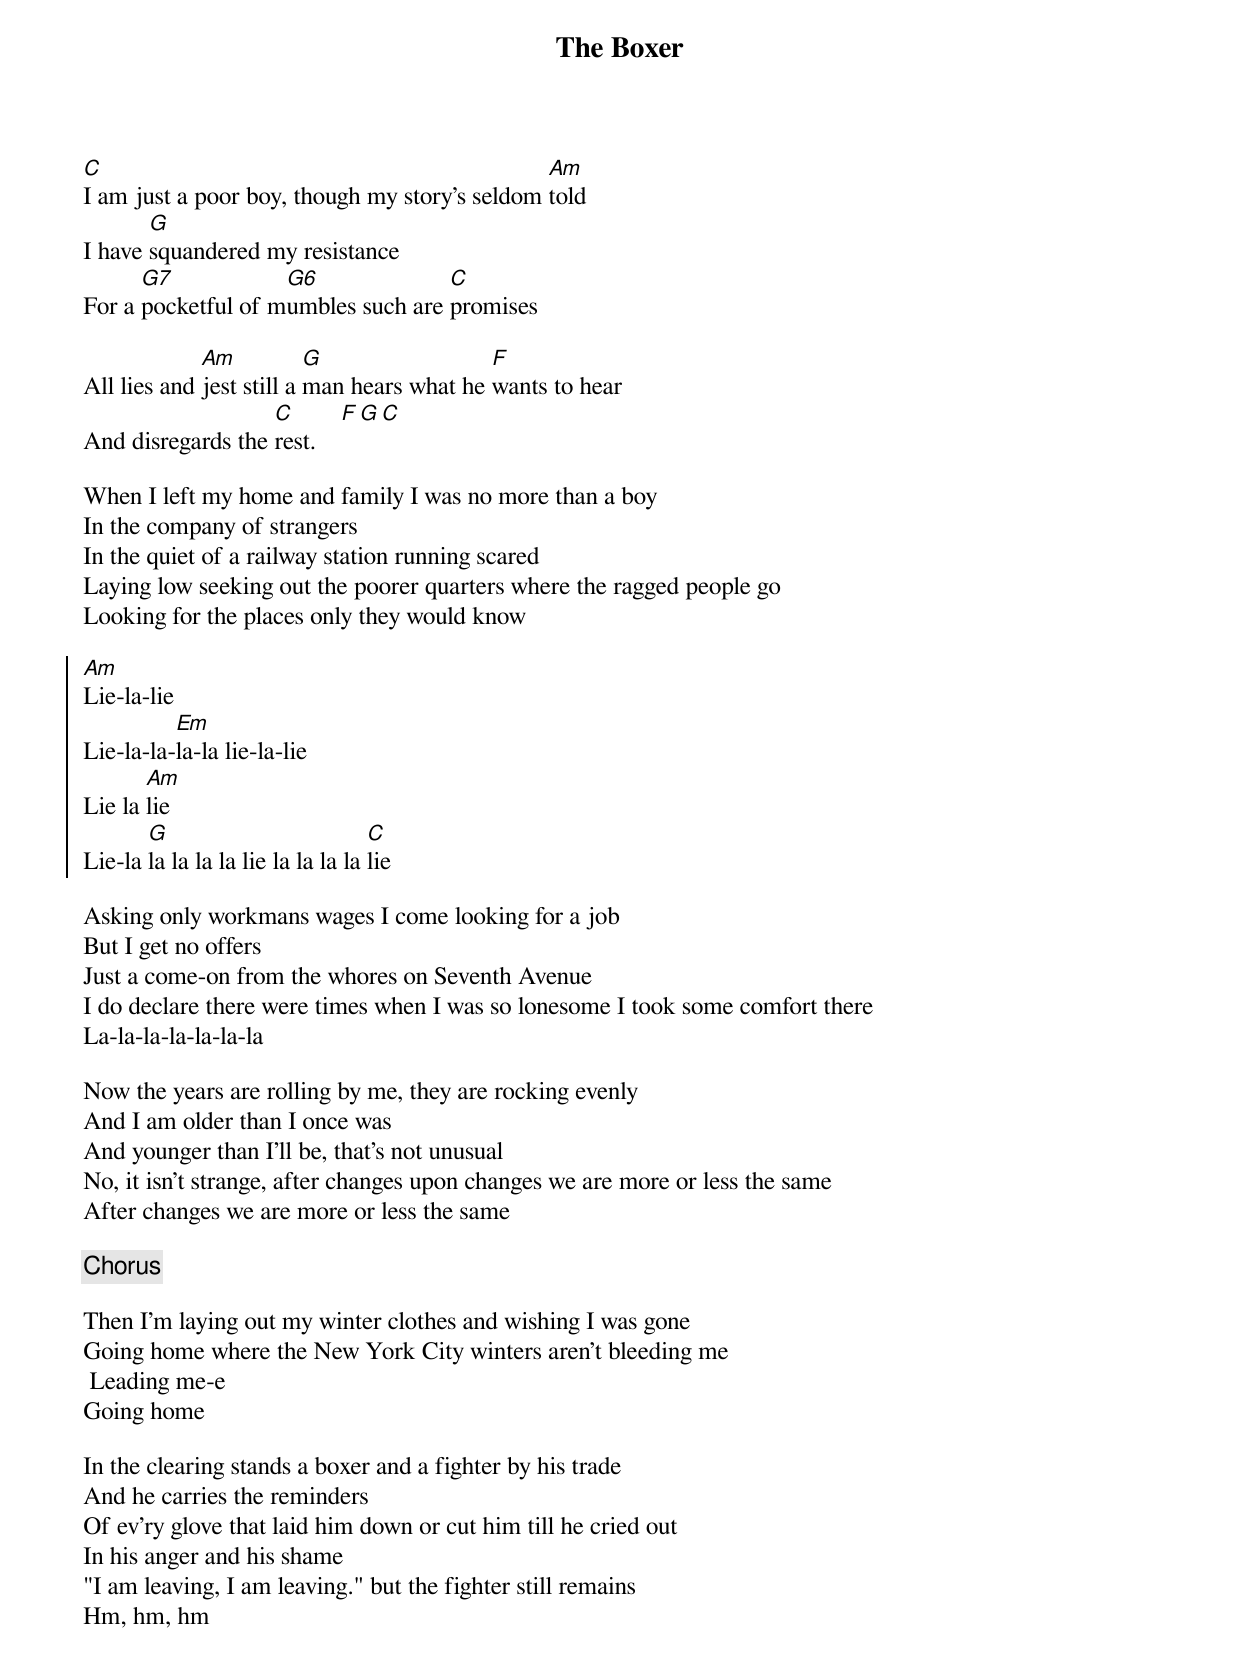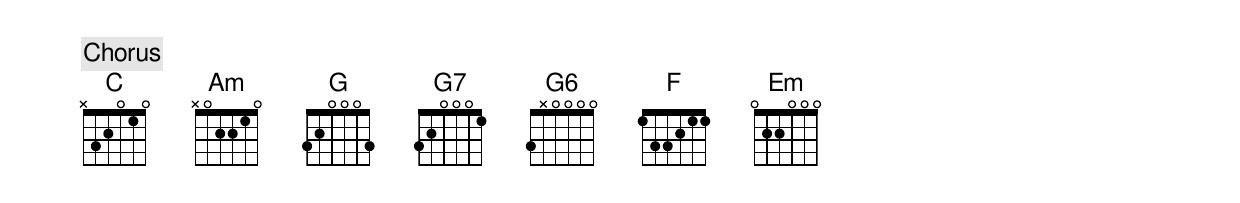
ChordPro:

{title: The Boxer}
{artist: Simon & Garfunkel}
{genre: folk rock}
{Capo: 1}

[C]I am just a poor boy, though my story's seldom [Am]told
I have [G]squandered my resistance
For a [G7]pocketful of m[G6]umbles such are [C]promises

All lies and [Am]jest still a [G]man hears what he [F]wants to hear
And disregards the [C]rest.    [F][G][C]

When I left my home and family I was no more than a boy
In the company of strangers
In the quiet of a railway station running scared
Laying low seeking out the poorer quarters where the ragged people go
Looking for the places only they would know

{start_of_chorus}
[Am]Lie-la-lie
Lie-la-la-[Em]la-la lie-la-lie
Lie la [Am]lie
Lie-la [G]la la la la lie la la la la [C]lie
{end_of_chorus}

Asking only workmans wages I come looking for a job
But I get no offers
Just a come-on from the whores on Seventh Avenue
I do declare there were times when I was so lonesome I took some comfort there
La-la-la-la-la-la-la

Now the years are rolling by me, they are rocking evenly
And I am older than I once was
And younger than I'll be, that's not unusual
No, it isn't strange, after changes upon changes we are more or less the same
After changes we are more or less the same

{chorus}

Then I'm laying out my winter clothes and wishing I was gone
Going home where the New York City winters aren't bleeding me
 Leading me-e
Going home

In the clearing stands a boxer and a fighter by his trade
And he carries the reminders
Of ev'ry glove that laid him down or cut him till he cried out
In his anger and his shame
"I am leaving, I am leaving." but the fighter still remains
Hm, hm, hm

{chorus}
